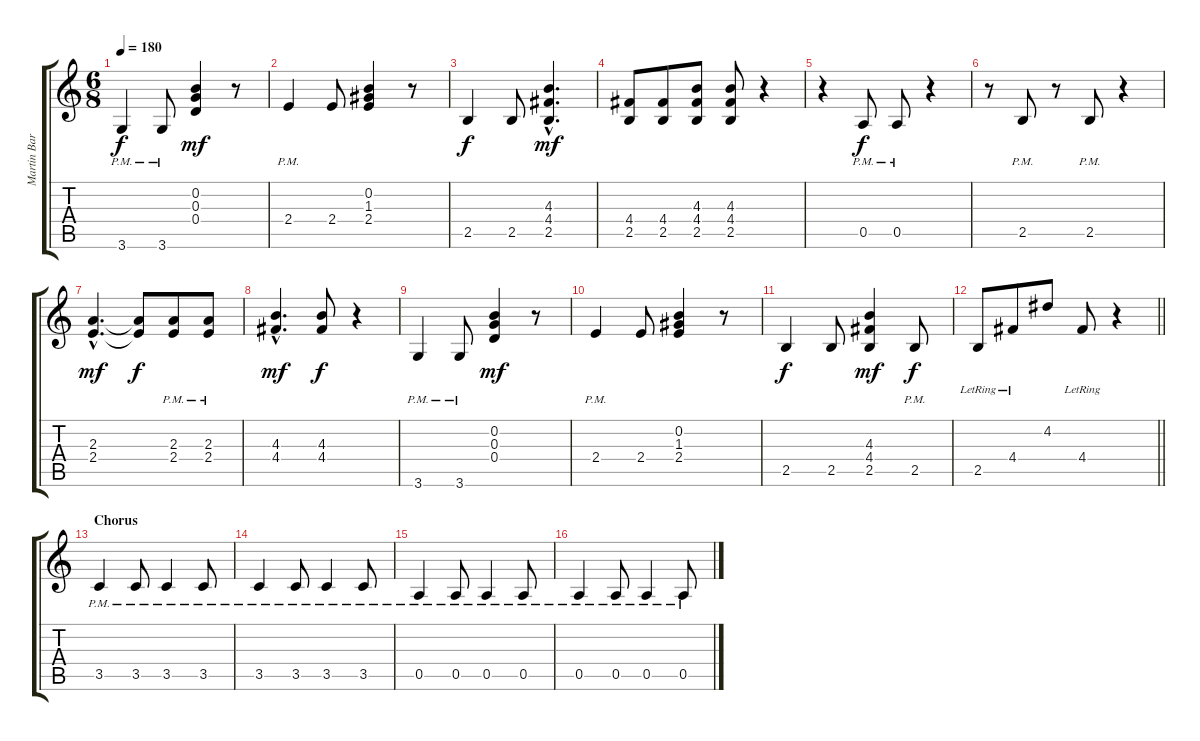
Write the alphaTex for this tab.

\track ("Martin Barre - guitar" "Martin Bar") {instrument overdrivenguitar}
\staff {score tabs}
\tuning (E4 B3 G3 D3 A2 E2) {hide}
\ts (6 8)
\tempo 180
\clef g2
\ks c
3.6{pm}.4{dy f} 3.6{pm}.8 (0.2 0.3 0.4).4{dy mf} r.8 |
2.4{pm}.4 2.4.8 (0.2 1.3 2.4).4 r.8 |
2.5.4{dy f} 2.5.8 (4.3{hac} 4.4{hac} 2.5{hac}).4{d dy mf} |
(4.4 2.5).8 (4.4 2.5).8 (4.3 4.4 2.5).8 (4.3 4.4 2.5).8 r.4 |
r.4 0.5{pm}.8{dy f} 0.5{pm}.8 r.4 |
r.8 2.5{pm}.8 r.8 2.5{pm}.8 r.4 |
(2.3{hac} 2.4{hac}).4{d dy mf} (2.3{t} 2.4{t}).8{dy f} (2.3{pm} 2.4{pm}).8 (2.3{pm} 2.4{pm}).8 |
(4.3{hac} 4.4{hac}).4{d dy mf} (4.3 4.4).8{dy f} r.4 |
3.6{pm}.4 3.6{pm}.8 (0.2 0.3 0.4).4{dy mf} r.8 |
2.4{pm}.4 2.4.8 (0.2 1.3 2.4).4 r.8 |
2.5.4{dy f} 2.5.8 (4.3 4.4 2.5).4{dy mf} 2.5{pm}.8{dy f} |
\barLineRight lightlight
2.5{lr}.8 4.4{lr}.8 4.2.8 4.4{lr}.8 r.4 |
\section ("" "Chorus")
3.5{pm}.4 3.5{pm}.8 3.5{pm}.4 3.5{pm}.8 |
3.5{pm}.4 3.5{pm}.8 3.5{pm}.4 3.5{pm}.8 |
0.5{pm}.4 0.5{pm}.8 0.5{pm}.4 0.5{pm}.8 |
0.5{pm}.4 0.5{pm}.8 0.5{pm}.4 0.5{pm}.8
